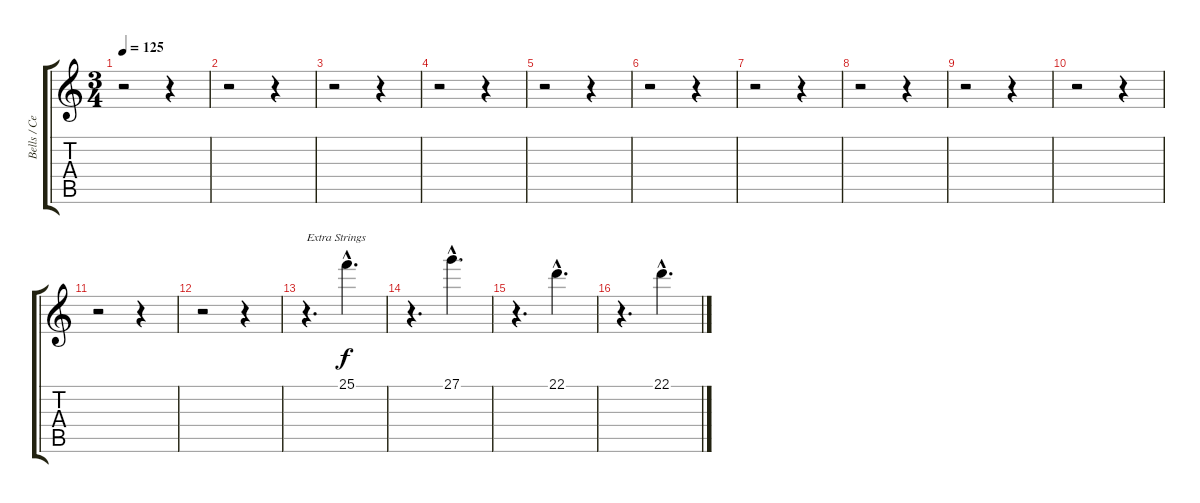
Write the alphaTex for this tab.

\track ("Bells / Celesta" "Bells / Ce") {instrument tubularbells}
\staff {score tabs}
\tuning (E4 B3 G3 D3 A2 E2) {hide}
\ts (3 4)
\tempo 125
\clef g2
\ks c
r.2{dy f} r.4 |
r.2 r.4 |
r.2 r.4 |
r.2 r.4 |
r.2 r.4 |
r.2 r.4 |
r.2 r.4 |
r.2 r.4 |
r.2 r.4 |
r.2 r.4 |
r.2 r.4 |
r.2 r.4 |
r.4{d txt "Extra Strings" volume 13 instrument stringensemble2} 25.1{hac}.4{d} |
r.4{d volume 13 instrument stringensemble2} 27.1{hac}.4{d} |
r.4{d volume 13 instrument stringensemble2} 22.1{hac}.4{d} |
r.4{d volume 13 instrument stringensemble2} 22.1{hac}.4{d}
